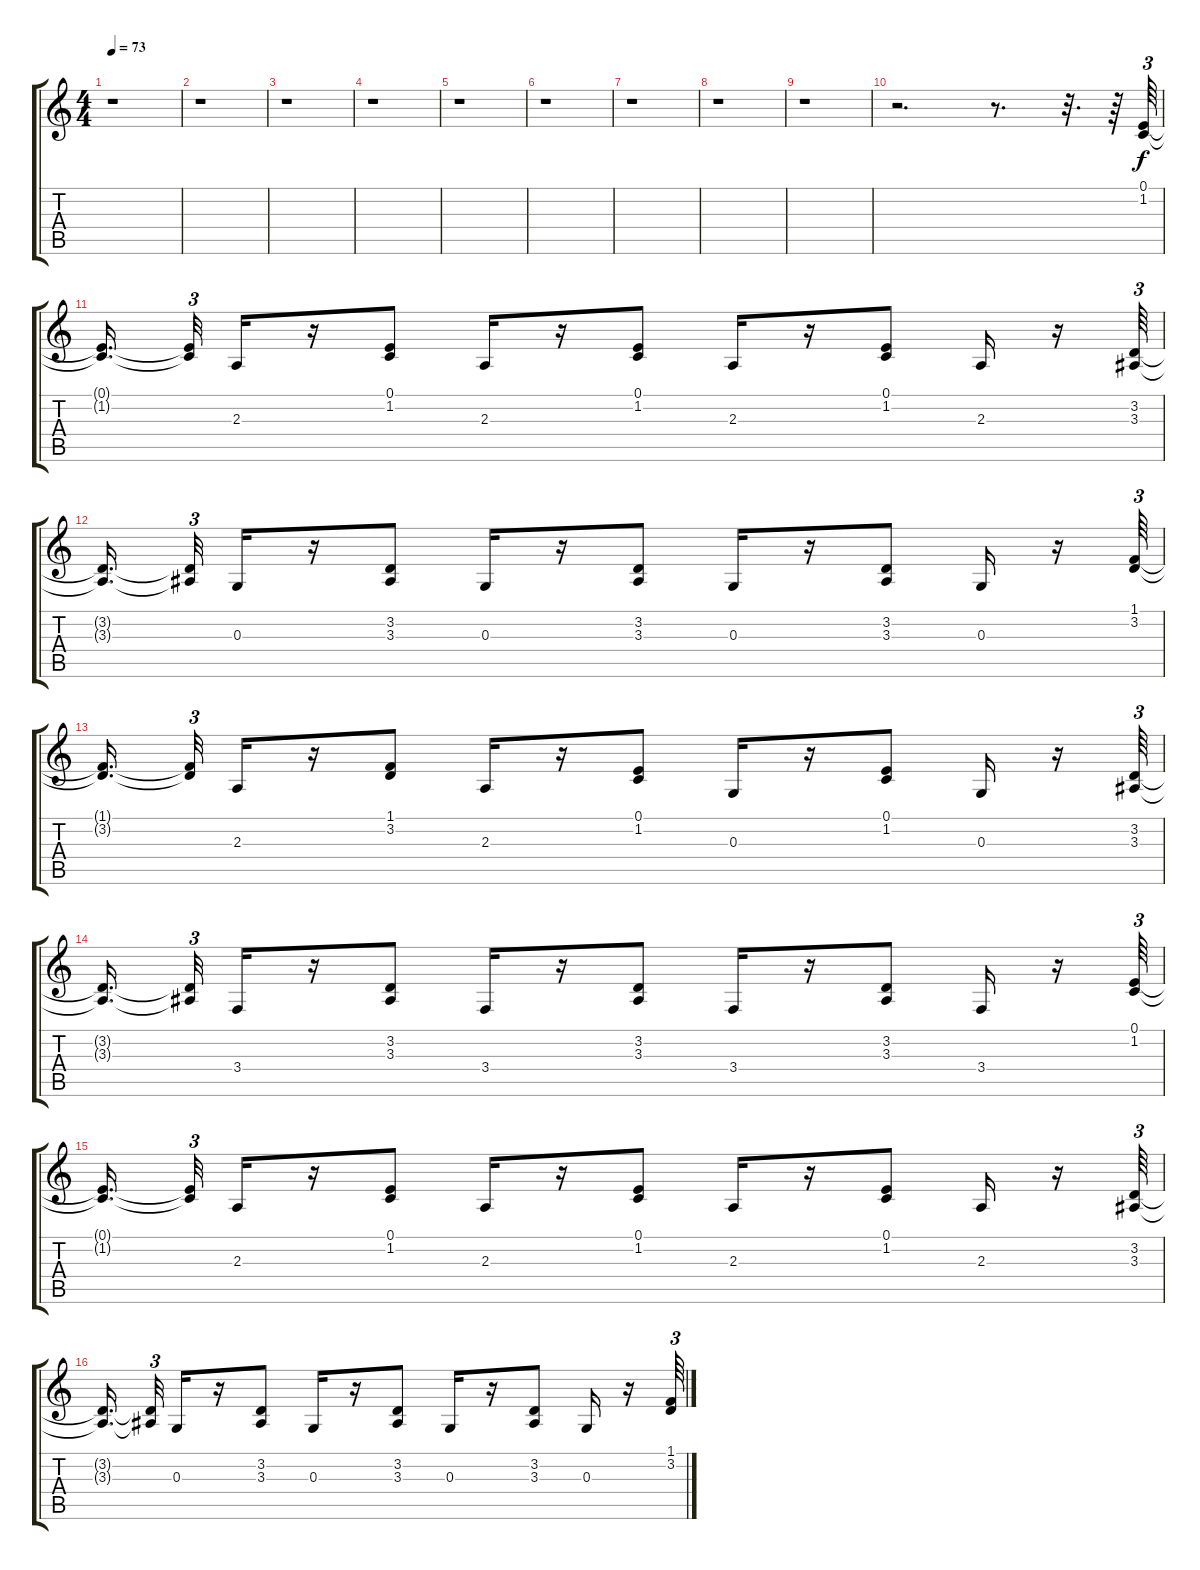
\track "" {instrument acousticgrandpiano}
\staff {score tabs}
\tuning (E4 B3 G3 D3 A2 E2) {hide}
\ts (4 4)
\tempo 73
\clef g2
\ks c
r.1{dy f} |
r.1 |
r.1 |
r.1 |
r.1 |
r.1 |
r.1 |
r.1 |
r.1 |
r.2{d} r.8{d} r.32{d} r.64 (0.1 1.2).64{tu (3 2)} |
(0.1{t} 1.2{t}).16{d} (0.1{t} 1.2{t}).32{tu (3 2)} 2.3.16 r.16 (0.1 1.2).8 2.3.16 r.16 (0.1 1.2).8 2.3.16 r.16 (0.1 1.2).8 2.3.16 r.16 (3.2 3.3).64{tu (3 2)} |
(3.2{t} 3.3{t}).16{d} (3.2{t} 3.3{t}).32{tu (3 2)} 0.3.16 r.16 (3.2 3.3).8 0.3.16 r.16 (3.2 3.3).8 0.3.16 r.16 (3.2 3.3).8 0.3.16 r.16 (1.1 3.2).64{tu (3 2)} |
(1.1{t} 3.2{t}).16{d} (1.1{t} 3.2{t}).32{tu (3 2)} 2.3.16 r.16 (1.1 3.2).8 2.3.16 r.16 (0.1 1.2).8 0.3.16 r.16 (0.1 1.2).8 0.3.16 r.16 (3.2 3.3).64{tu (3 2)} |
(3.2{t} 3.3{t}).16{d} (3.2{t} 3.3{t}).32{tu (3 2)} 3.4.16 r.16 (3.2 3.3).8 3.4.16 r.16 (3.2 3.3).8 3.4.16 r.16 (3.2 3.3).8 3.4.16 r.16 (0.1 1.2).64{tu (3 2)} |
(0.1{t} 1.2{t}).16{d} (0.1{t} 1.2{t}).32{tu (3 2)} 2.3.16 r.16 (0.1 1.2).8 2.3.16 r.16 (0.1 1.2).8 2.3.16 r.16 (0.1 1.2).8 2.3.16 r.16 (3.2 3.3).64{tu (3 2)} |
(3.2{t} 3.3{t}).16{d} (3.2{t} 3.3{t}).32{tu (3 2)} 0.3.16 r.16 (3.2 3.3).8 0.3.16 r.16 (3.2 3.3).8 0.3.16 r.16 (3.2 3.3).8 0.3.16 r.16 (1.1 3.2).64{tu (3 2)}
